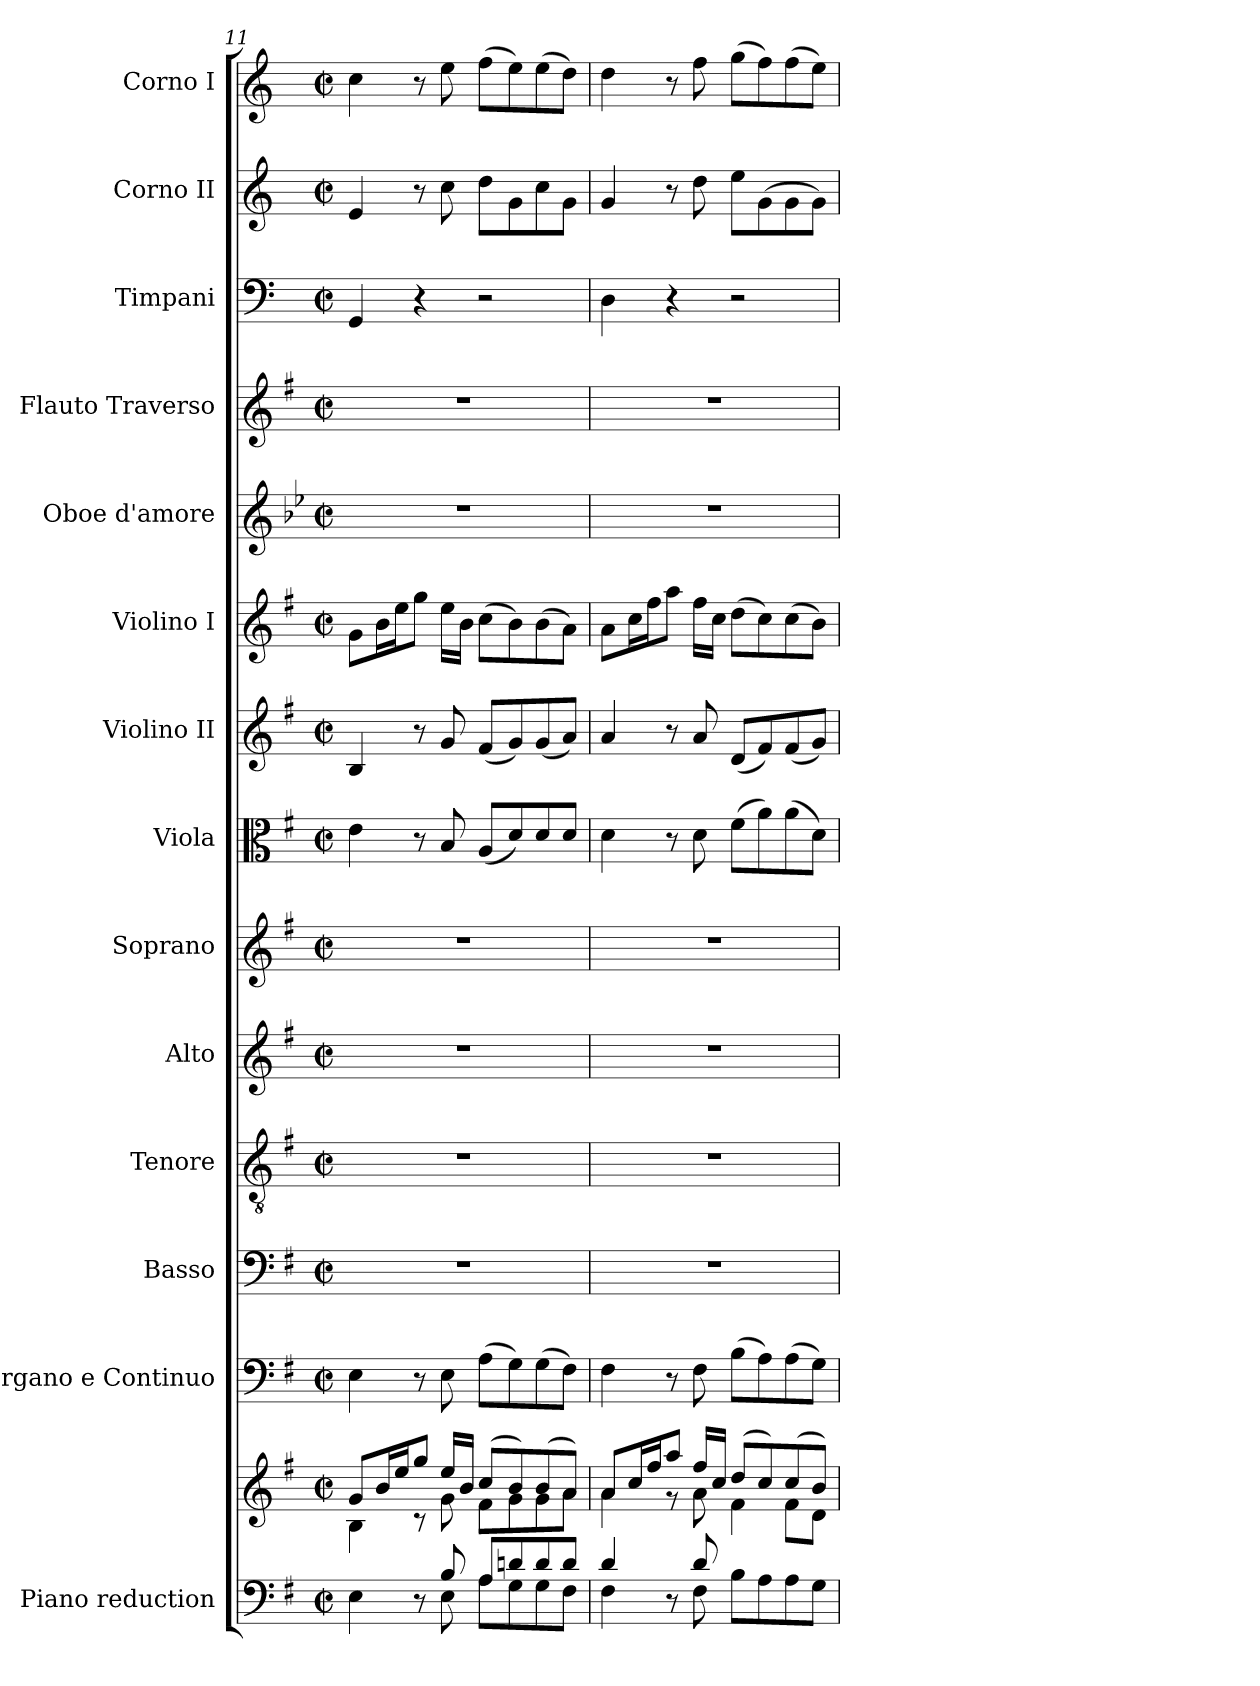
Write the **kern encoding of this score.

**kern	**kern	**kern	**kern	**kern	**kern	**kern	**kern	**kern	**kern	**kern	**kern	**kern	**kern	**kern
*part14	*part14	*part13	*part12	*part11	*part10	*part9	*part8	*part7	*part6	*part5	*part4	*part3	*part2	*part1
*staff15	*staff14	*staff13	*staff12	*staff11	*staff10	*staff9	*staff8	*staff7	*staff6	*staff5	*staff4	*staff3	*staff2	*staff1
*I"Piano reduction	*	*I"Organo e Continuo	*I"Basso	*I"Tenore	*I"Alto	*I"Soprano	*I"Viola	*I"Violino II	*I"Violino I	*I"Oboe d'amore	*I"Flauto Traverso	*I"Timpani	*I"Corno II	*I"Corno I
*I'Pno	*	*	*	*	*	*	*	*	*	*I'Ob	*I'Fl	*I'Timp	*	*
*clefF4	*clefG2	*clefF4	*clefF4	*clefGv2	*clefG2	*clefG2	*clefC3	*clefG2	*clefG2	*clefG2	*clefG2	*clefF4	*clefG2	*clefG2
*	*	*	*	*	*	*	*	*	*	*ITrd2c3	*	*	*ITrd3c5	*ITrd3c5
*k[f#]	*k[f#]	*k[f#]	*k[f#]	*k[f#]	*k[f#]	*k[f#]	*k[f#]	*k[f#]	*k[f#]	*k[f#]	*k[f#]	*k[]	*k[f#]	*k[f#]
*M2/2	*M2/2	*M2/2	*M2/2	*M2/2	*M2/2	*M2/2	*M2/2	*M2/2	*M2/2	*M2/2	*M2/2	*M2/2	*M2/2	*M2/2
*met(c|)	*met(c|)	*met(c|)	*met(c|)	*met(c|)	*met(c|)	*met(c|)	*met(c|)	*met(c|)	*met(c|)	*met(c|)	*met(c|)	*met(c|)	*met(c|)	*met(c|)
=11	=11	=11	=11	=11	=11	=11	=11	=11	=11	=11	=11	=11	=11	=11
*^	*^	*	*	*	*	*	*	*	*	*	*	*	*	*
4ryy	4E\	8g/L	4B\	4E\	1r	1r	1r	1r	4e\	4B/	8g\L	1r	1r	4GG/	4B/	4g\
.	.	16b/L	.	.	.	.	.	.	.	.	16b\L	.	.	.	.	.
.	.	16ee/J	.	.	.	.	.	.	.	.	16ee\J	.	.	.	.	.
8r	8ryy	8gg/J	8r	8r	.	.	.	.	8r	8r	8gg\J	.	.	4r	8r	8r
8B/	8E\	16ee/LL	8g\	8E\	.	.	.	.	8B/	8g/	16ee\LL	.	.	.	8g\	8b\
.	.	16b/JJ	.	.	.	.	.	.	.	.	16b\JJ	.	.	.	.	.
8A/L	8A\L	(>8cc/L	8f#\L	(>8A\L	.	.	.	.	(<8A/L	(<8f#/L	(>8cc\L	.	.	2r	8a\L	(>8cc\L
8dn/	8G\	8b/)	8g\	8G\)	.	.	.	.	8d/)	8g/)	8b\)	.	.	.	8d\	8b\)
8d/	8G\	(>8b/	8g\	(>8G\	.	.	.	.	8d/	(<8g/	(>8b\	.	.	.	8g\	(>8b\
8d/J	8F#\J	8a/J)	8a\J	8F#\J)	.	.	.	.	8d/J	8a/J)	8a\J)	.	.	.	8d\J	8a\J)
=12	=12	=12	=12	=12	=12	=12	=12	=12	=12	=12	=12	=12	=12	=12	=12	=12
4d/	4F#\	8a/L	4a\	4F#\	1r	1r	1r	1r	4d\	4a/	8a\L	1r	1r	4D\	4d/	4a\
.	.	16cc/L	.	.	.	.	.	.	.	.	16cc\L	.	.	.	.	.
.	.	16ff#/J	.	.	.	.	.	.	.	.	16ff#\J	.	.	.	.	.
8r	8ryy	8aa/J	8r	8r	.	.	.	.	8r	8r	8aa\J	.	.	4r	8r	8r
8d/	8F#\	16ff#/LL	8a\	8F#\	.	.	.	.	8d\	8a/	16ff#\LL	.	.	.	8a\	8cc\
.	.	16cc/JJ	.	.	.	.	.	.	.	.	16cc\JJ	.	.	.	.	.
2ryy	8B\L	(>8dd/L	4f#\	(>8B\L	.	.	.	.	(>8f#\L	(<8d/L	(>8dd\L	.	.	2r	8b\L	(>8dd\L
.	8A\	8cc/)	.	8A\)	.	.	.	.	8a\)	8f#/)	8cc\)	.	.	.	(>8d\	8cc\)
.	8A\	(>8cc/	8f#\L	(>8A\	.	.	.	.	(>8a\	(<8f#/	(>8cc\	.	.	.	8d\	(>8cc\
.	8G\J	8b/J)	8d\J	8G\J)	.	.	.	.	8d\J)	8g/J)	8b\J)	.	.	.	8d\J)	8b\J)
*v	*v	*	*	*	*	*	*	*	*	*	*	*	*	*	*	*
*	*v	*v	*	*	*	*	*	*	*	*	*	*	*	*	*
=	=	=	=	=	=	=	=	=	=	=	=	=	=	=
*-	*-	*-	*-	*-	*-	*-	*-	*-	*-	*-	*-	*-	*-	*-
